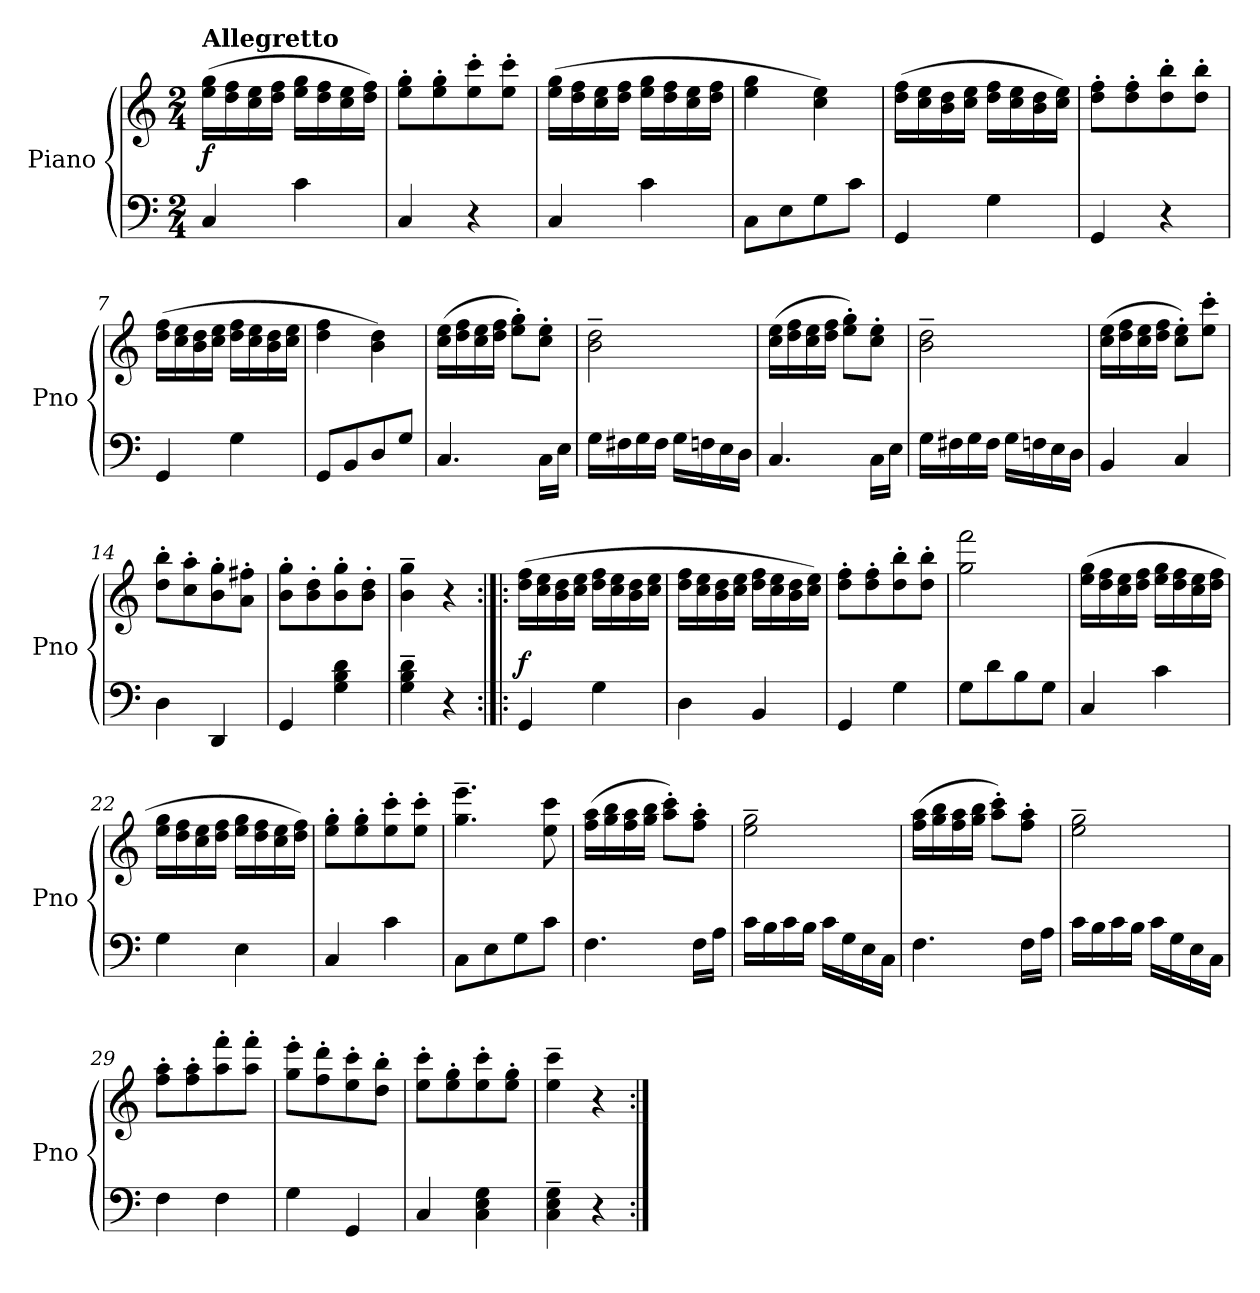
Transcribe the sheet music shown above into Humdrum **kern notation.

**kern	**kern	**dynam
*part1	*part1	*part1
*staff2	*staff1	*staff1/2
*I"Piano	*	*
*I'Pno	*	*
*clefF4	*clefG2	*
*k[]	*k[]	*
*M2/4	*M2/4	*
=1	=1	=1
!	!LO:TX:a:B:t=Allegretto	!
!	!	!LO:DY:b
4C/	(16ee\ 16gg\LL	f
.	16dd\ 16ff\	.
.	16cc\ 16ee\	.
.	16dd\ 16ff\JJ	.
4c\	16ee\ 16gg\LL	.
.	16dd\ 16ff\	.
.	16cc\ 16ee\	.
.	16dd\ 16ff\JJ)	.
=2	=2	=2
4C/	8ee\' 8gg\'L	.
.	8ee\' 8gg\'	.
4r	8ee\' 8ccc\'	.
.	8ee\' 8ccc\'J	.
=3	=3	=3
4C/	(16ee\ 16gg\LL	.
.	16dd\ 16ff\	.
.	16cc\ 16ee\	.
.	16dd\ 16ff\JJ	.
4c\	16ee\ 16gg\LL	.
.	16dd\ 16ff\	.
.	16cc\ 16ee\	.
.	16dd\ 16ff\JJ	.
=4	=4	=4
8C\L	4ee\ 4gg\	.
8E\	.	.
8G\	4cc\ 4ee\)	.
8c\J	.	.
!!LO:LB:g=z
=5	=5	=5
4GG/	(16dd\ 16ff\LL	.
.	16cc\ 16ee\	.
.	16b\ 16dd\	.
.	16cc\ 16ee\JJ	.
4G\	16dd\ 16ff\LL	.
.	16cc\ 16ee\	.
.	16b\ 16dd\	.
.	16cc\ 16ee\JJ)	.
=6	=6	=6
4GG/	8dd\' 8ff\'L	.
.	8dd\' 8ff\'	.
4r	8dd\' 8bb\'	.
.	8dd\' 8bb\'J	.
=7	=7	=7
4GG/	(16dd\ 16ff\LL	.
.	16cc\ 16ee\	.
.	16b\ 16dd\	.
.	16cc\ 16ee\JJ	.
4G\	16dd\ 16ff\LL	.
.	16cc\ 16ee\	.
.	16b\ 16dd\	.
.	16cc\ 16ee\JJ	.
=8	=8	=8
8GG/L	4dd\ 4ff\	.
8BB/	.	.
8D/	4b\ 4dd\)	.
8G/J	.	.
!!LO:LB:g=z
=9	=9	=9
4.C/	(16cc\ 16ee\LL	.
.	16dd\ 16ff\	.
.	16cc\ 16ee\	.
.	16dd\ 16ff\JJ	.
.	8ee\' 8gg\'L)	.
16C\LL	8cc\' 8ee\'J	.
16E\JJ	.	.
=10	=10	=10
16G\LL	2b\~ 2dd\~	.
16F#X\	.	.
16G\	.	.
16F#\JJ	.	.
16G\LL	.	.
16Fn\	.	.
16E\	.	.
16D\JJ	.	.
=11	=11	=11
4.C/	(16cc\ 16ee\LL	.
.	16dd\ 16ff\	.
.	16cc\ 16ee\	.
.	16dd\ 16ff\JJ	.
.	8ee\' 8gg\'L)	.
16C\LL	8cc\' 8ee\'J	.
16E\JJ	.	.
=12	=12	=12
16G\LL	2b\~ 2dd\~	.
16F#X\	.	.
16G\	.	.
16F#\JJ	.	.
16G\LL	.	.
16Fn\	.	.
16E\	.	.
16D\JJ	.	.
!!LO:LB:g=z
=13	=13	=13
4BB/	(16cc\ 16ee\LL	.
.	16dd\ 16ff\	.
.	16cc\ 16ee\	.
.	16dd\ 16ff\JJ	.
4C/	8cc\' 8ee\'L)	.
.	8ee\' 8ccc\'J	.
=14	=14	=14
4D\	8dd\' 8bb\'L	.
.	8cc\' 8aa\'	.
4DD/	8b\' 8gg\'	.
.	8a\' 8ff#X\'J	.
=15	=15	=15
4GG/	8b\' 8gg\'L	.
.	8b\' 8dd\'	.
4G\ 4B\ 4d\	8b\' 8gg\'	.
.	8b\' 8dd\'J	.
=16	=16	=16
4G\~ 4B\~ 4d\~	4b\~ 4gg\~	.
4r	4r	.
!!LO:LB:g=z
=17:|!|:	=17:|!|:	=17:|!|:
!	!	!LO:DY:a=2
4GG/	(16dd\ 16ff\LL	f
.	16cc\ 16ee\	.
.	16b\ 16dd\	.
.	16cc\ 16ee\JJ	.
4G\	16dd\ 16ff\LL	.
.	16cc\ 16ee\	.
.	16b\ 16dd\	.
.	16cc\ 16ee\JJ	.
=18	=18	=18
4D\	16dd\ 16ff\LL	.
.	16cc\ 16ee\	.
.	16b\ 16dd\	.
.	16cc\ 16ee\JJ	.
4BB/	16dd\ 16ff\LL	.
.	16cc\ 16ee\	.
.	16b\ 16dd\	.
.	16cc\ 16ee\JJ)	.
=19	=19	=19
4GG/	8dd\' 8ff\'L	.
.	8dd\' 8ff\'	.
4G\	8dd\' 8bb\'	.
.	8dd\' 8bb\'J	.
=20	=20	=20
8G\L	2gg\ 2fff\	.
8d\	.	.
8B\	.	.
8G\J	.	.
!!LO:PB:g=z
=21	=21	=21
4C/	(16ee\ 16gg\LL	.
.	16dd\ 16ff\	.
.	16cc\ 16ee\	.
.	16dd\ 16ff\JJ	.
4c\	16ee\ 16gg\LL	.
.	16dd\ 16ff\	.
.	16cc\ 16ee\	.
.	16dd\ 16ff\JJ	.
=22	=22	=22
4G\	16ee\ 16gg\LL	.
.	16dd\ 16ff\	.
.	16cc\ 16ee\	.
.	16dd\ 16ff\JJ	.
4E\	16ee\ 16gg\LL	.
.	16dd\ 16ff\	.
.	16cc\ 16ee\	.
.	16dd\ 16ff\JJ)	.
=23	=23	=23
4C/	8ee\' 8gg\'L	.
.	8ee\' 8gg\'	.
4c\	8ee\' 8ccc\'	.
.	8ee\' 8ccc\'J	.
=24	=24	=24
8C\L	4.gg\~ 4.eee\~	.
8E\	.	.
8G\	.	.
8c\J	8ee\ 8ccc\	.
!!LO:LB:g=z
=25	=25	=25
4.F\	(16ff\ 16aa\LL	.
.	16gg\ 16bb\	.
.	16ff\ 16aa\	.
.	16gg\ 16bb\JJ	.
.	8aa\' 8ccc\'L)	.
16F\LL	8ff\' 8aa\'J	.
16A\JJ	.	.
=26	=26	=26
16c\LL	2ee\~ 2gg\~	.
16B\	.	.
16c\	.	.
16B\JJ	.	.
16c\LL	.	.
16G\	.	.
16E\	.	.
16C\JJ	.	.
=27	=27	=27
4.F\	(16ff\ 16aa\LL	.
.	16gg\ 16bb\	.
.	16ff\ 16aa\	.
.	16gg\ 16bb\JJ	.
.	8aa\' 8ccc\'L)	.
16F\LL	8ff\' 8aa\'J	.
16A\JJ	.	.
=28	=28	=28
16c\LL	2ee\~ 2gg\~	.
16B\	.	.
16c\	.	.
16B\JJ	.	.
16c\LL	.	.
16G\	.	.
16E\	.	.
16C\JJ	.	.
!!LO:LB:g=z
=29	=29	=29
4F\	8ff\' 8aa\'L	.
.	8ff\' 8aa\'	.
4F\	8aa\' 8fff\'	.
.	8aa\' 8fff\'J	.
=30	=30	=30
4G\	8gg\' 8eee\'L	.
.	8ff\' 8ddd\'	.
4GG/	8ee\' 8ccc\'	.
.	8dd\' 8bb\'J	.
=31	=31	=31
4C/	8ee\' 8ccc\'L	.
.	8ee\' 8gg\'	.
4C\ 4E\ 4G\	8ee\' 8ccc\'	.
.	8ee\' 8gg\'J	.
=32	=32	=32
4C\~ 4E\~ 4G\~	4ee\~ 4ccc\~	.
4r	4r	.
=:|!	=:|!	=:|!
*-	*-	*-
